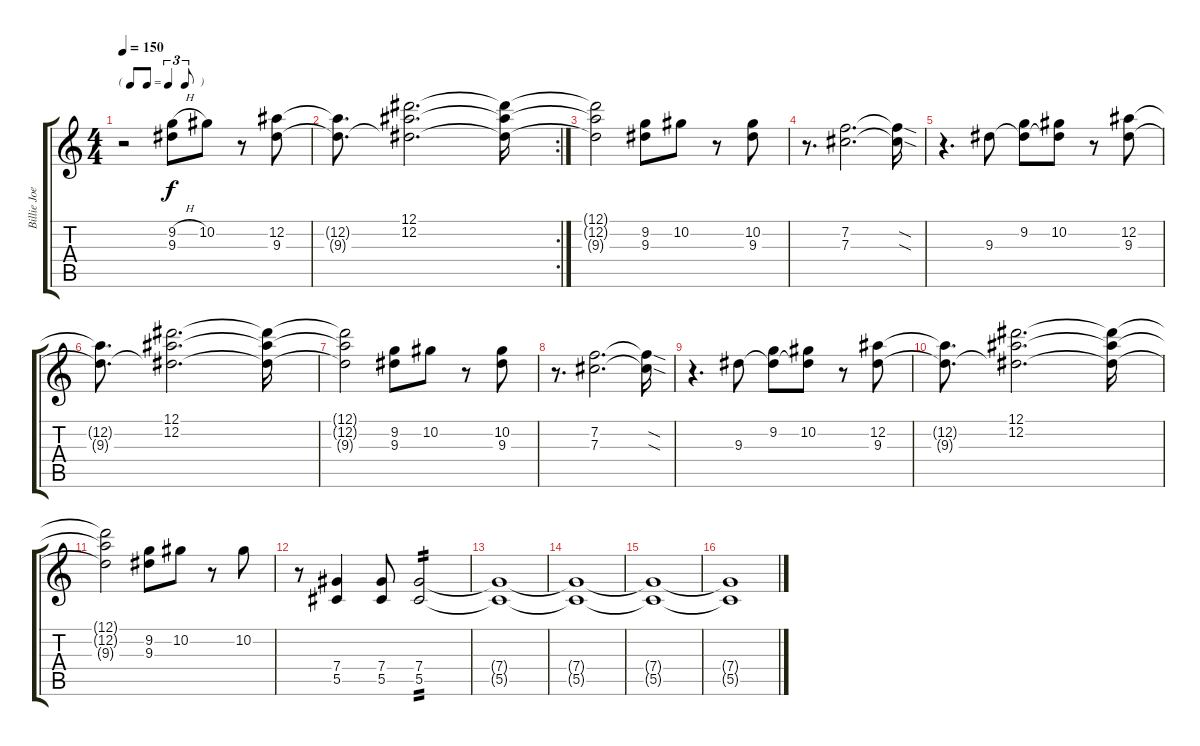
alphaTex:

\track ("Billie Joe Armstrong" "Billie Joe") {instrument overdrivenguitar}
\staff {score tabs}
\tuning (Eb4 Bb3 Gb3 Db3 Ab2 Eb2) {hide}
\ts (4 4)
\tf triplet8th
\tempo 150
\clef g2
\ks c
r.2{dy f} (9.2{h} 9.3).8 10.2.8 r.8 (12.2 9.3).8 |
\rc 2
(12.2{t} 9.3{t}).8{d} (12.1 12.2 9.3{t}).2{d} (12.1{t} 12.2{t} 9.3{t}).16 |
(12.1{t} 12.2{t} 9.3{t}).2 (9.2 9.3).8 10.2.8 r.8 (10.2 9.3).8 |
r.8{d} (7.2 7.3).2{d} (7.2{sod t} 7.3{sod t}).16 |
r.4{d} 9.3.8 (9.2 9.3{t}).8 (10.2 9.3{t}).8 r.8 (12.2 9.3).8 |
(12.2{t} 9.3{t}).8{d} (12.1 12.2 9.3{t}).2{d} (12.1{t} 12.2{t} 9.3{t}).16 |
(12.1{t} 12.2{t} 9.3{t}).2 (9.2 9.3).8 10.2.8 r.8 (10.2 9.3).8 |
r.8{d} (7.2 7.3).2{d} (7.2{sod t} 7.3{sod t}).16 |
r.4{d} 9.3.8 (9.2 9.3{t}).8 (10.2 9.3{t}).8 r.8 (12.2 9.3).8 |
(12.2{t} 9.3{t}).8{d} (12.1 12.2 9.3{t}).2{d} (12.1{t} 12.2{t} 9.3{t}).16 |
(12.1{t} 12.2{t} 9.3{t}).2 (9.2 9.3).8 10.2.8 r.8 10.2.8 |
r.8 (7.4 5.5).4 (7.4 5.5).8 (7.4 5.5).2{tp 2} |
(7.4{t} 5.5{t}).1 |
(7.4{t} 5.5{t}).1 |
(7.4{t} 5.5{t}).1 |
(7.4{t} 5.5{t}).1
